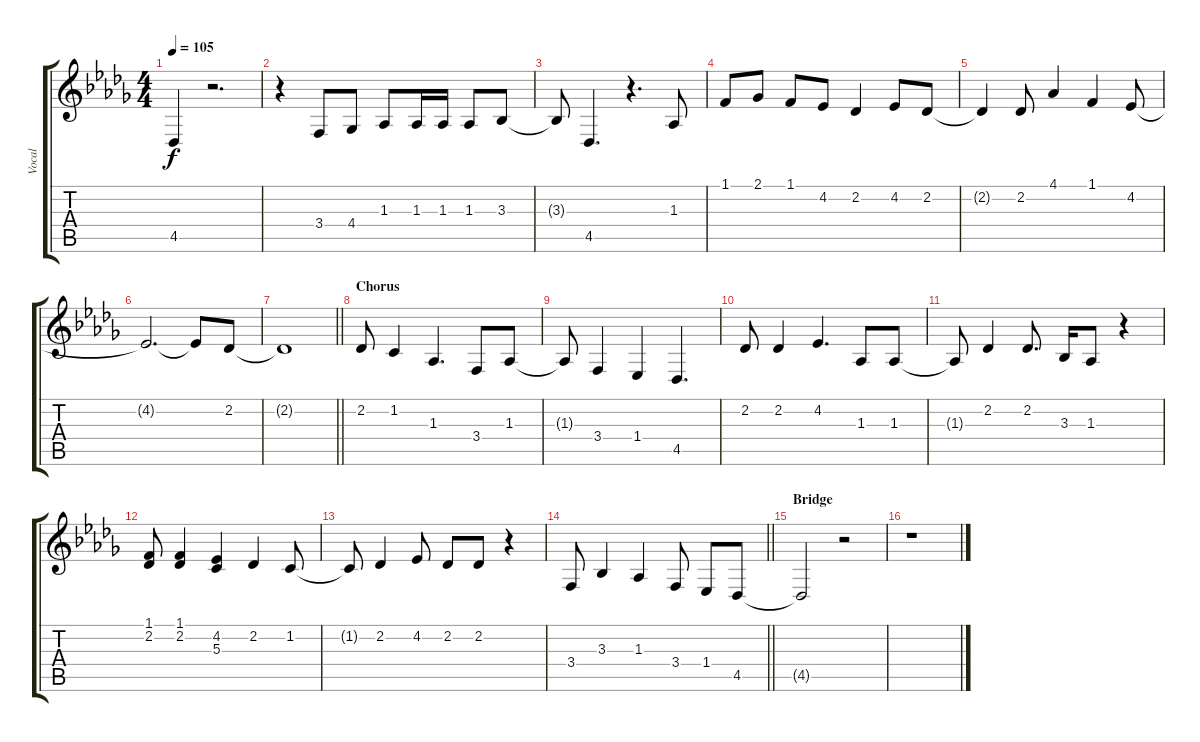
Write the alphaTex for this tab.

\track ("Vocal" "Vocal") {instrument acousticgrandpiano}
\staff {score tabs}
\tuning (E4 B3 G3 D3 A2 E2) {hide}
\ts (4 4)
\tempo 105
\clef g2
\ks db
4.5{t}.4{dy f} r.2{d} |
r.4 3.4.8 4.4.8 1.3.8 1.3.16 1.3.16 1.3.8 3.3.8 |
3.3{t}.8 4.5.4{d} r.4{d} 1.3.8 |
1.1.8 2.1.8 1.1.8 4.2.8 2.2.4 4.2.8 2.2.8 |
2.2{t}.4 2.2.8 4.1.4 1.1.4 4.2.8 |
4.2{t}.2{d} 4.2{t}.8 2.2.8 |
\barLineRight lightlight
2.2{t}.1 |
\section ("" "Chorus")
2.2.8 1.2.4 1.3.4{d} 3.4.8 1.3.8 |
1.3{t}.8 3.4.4 1.4.4 4.5.4{d} |
2.2.8 2.2.4 4.2.4{d} 1.3.8 1.3.8 |
1.3{t}.8 2.2.4 2.2.8{d} 3.3.16 1.3.8 r.4 |
(1.1 2.2).8 (1.1 2.2).4 (4.2 5.3).4 2.2.4 1.2.8 |
1.2{t}.8 2.2.4 4.2.8 2.2.8 2.2.8 r.4 |
\barLineRight lightlight
3.4.8 3.3.4 1.3.4 3.4.8 1.4.8 4.5.8 |
\section ("" "Bridge")
4.5{t}.2 r.2 |
r.1
